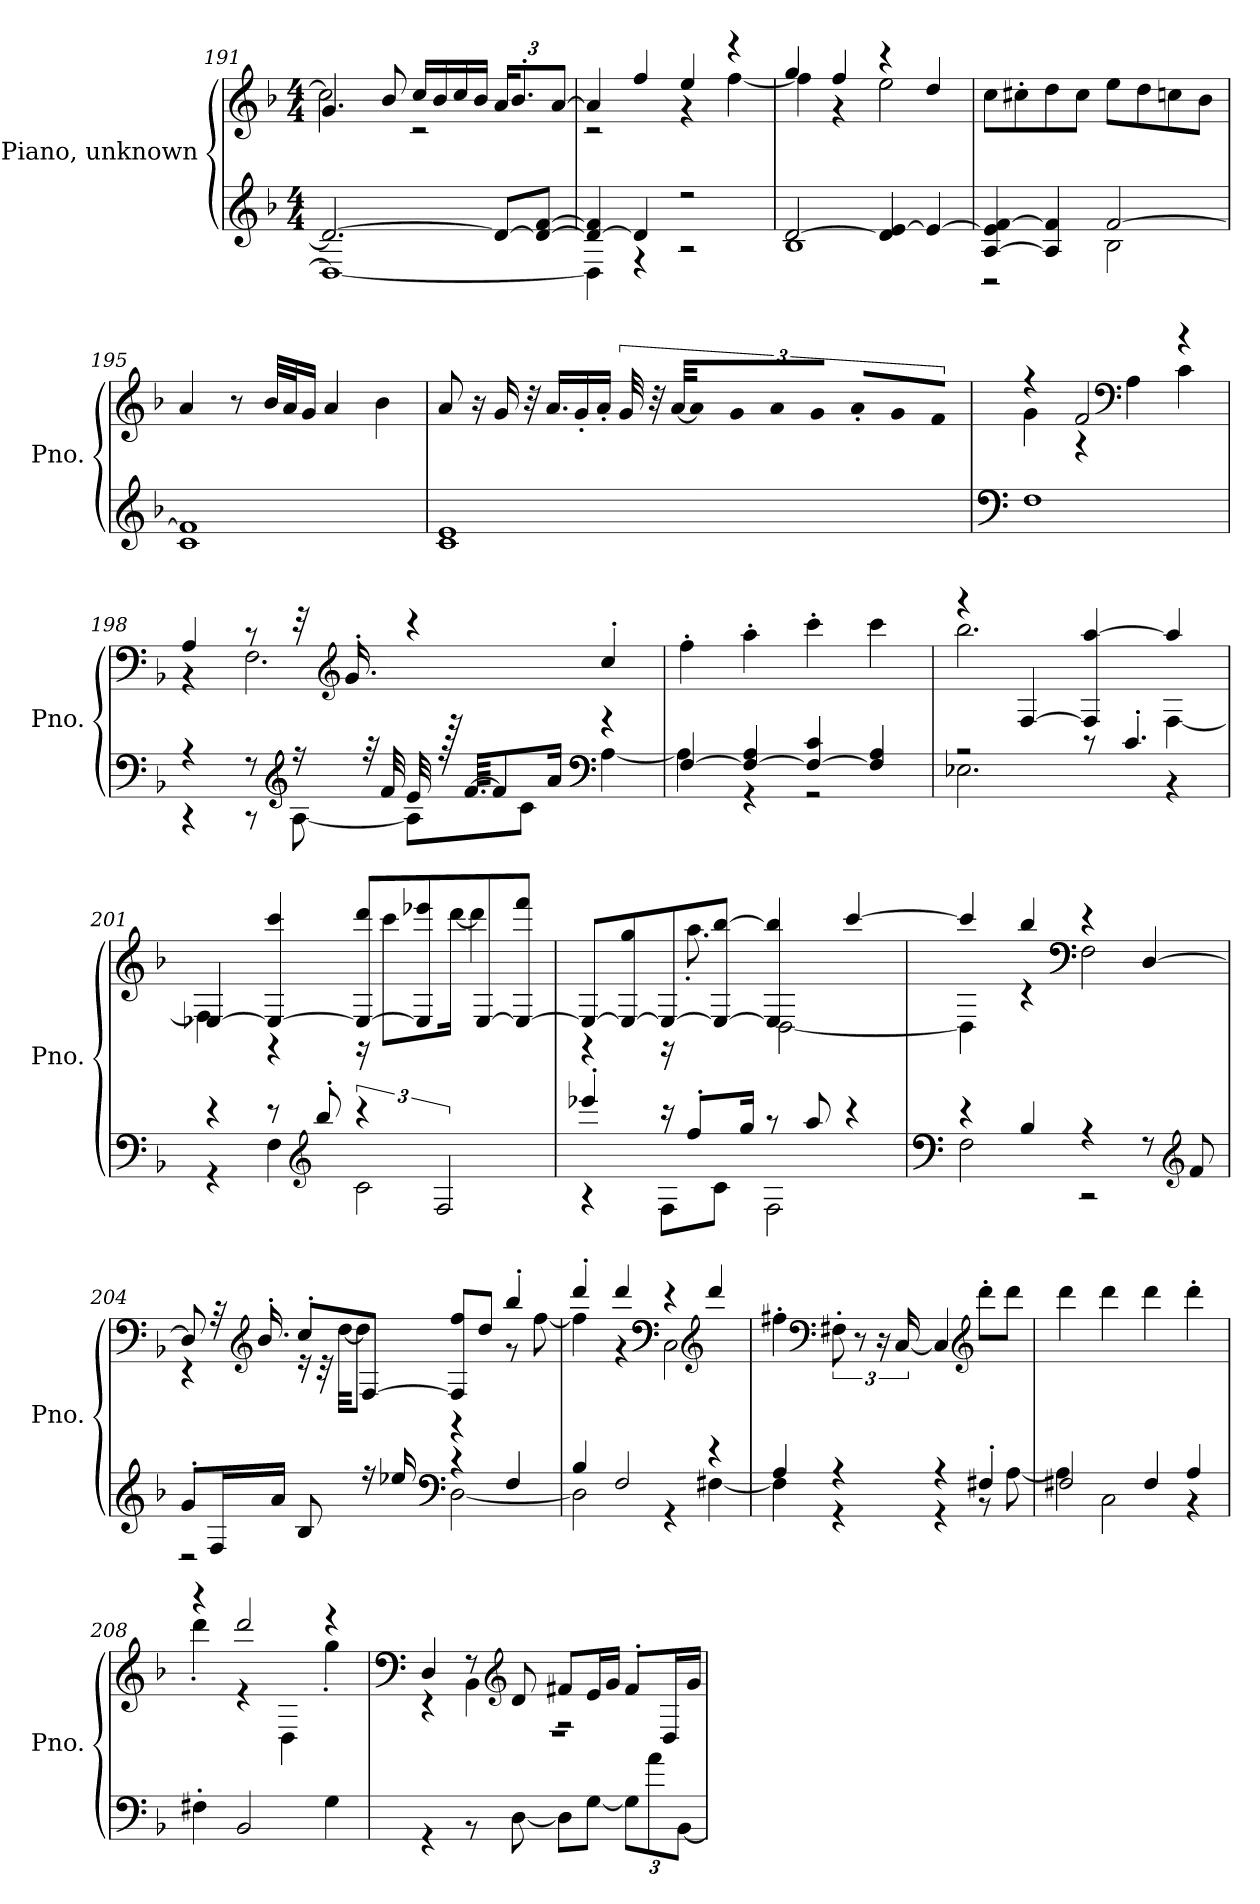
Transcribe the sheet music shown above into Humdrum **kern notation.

**kern	**kern
*part1	*part1
*staff2	*staff1
*I"Piano, unknown	*
*I'Pno.	*
*clefG2	*clefG2
*k[b-]	*k[b-]
*M4/4	*M4/4
=191	=191
*^	*^
2.d/_	1D_	4.g/	2cc\]
.	.	8b-/	.
.	.	16cc/LL	2r
.	.	16b-/	.
.	.	16cc/	.
.	.	16b-/JJ	.
*	*	*Xbrackettup	*
8d/L_	.	24a/KL	.
.	.	12.b-'/	.
8d/_ [8f/J	.	.	.
.	.	[12a/J	.
=192	=192	=192	=192
4d/_ 4f/]	4D\]	4a/]	2r
4d/]	4r	4ff/	.
2r	2r	4ee/	4r
.	.	4r	[4ff\
!!LO:PB:g=z	!!
=193	=193	=193	=193
[2d/	1B-	4gg/	4ff\]
.	.	4ff/	4r
4d/] [4e/	.	4r	2ee\
4e/_	.	4dd/	.
*	*	*v	*v
=194	=194	=194
[4A/ 4e/] [4f/	2r	8cc\L
.	.	8cc#X'\
4A/] 4f/]	.	8dd\
.	.	8cc#\J
[2f/	2B-\	8ee\L
.	.	8dd\
.	.	8ccn\
.	.	8b-\J
*v	*v	*
=195	=195
1c 1f]	4a/
.	8r
.	32b-/LLL
.	32a/J
.	16g/JJ
.	4a/
.	4b-\
=196	=196
1c 1e	8a/
.	16r
.	16g/
.	32r
.	16.a/LL
.	16g'/
.	16a'/JJ
*	*brackettup
.	48g/
.	48r
.	[48a/LLL
.	32a/]
.	32g/J
.	16a/
.	16g/JJ
.	16a'/LL
.	16g/J
.	8f/J
!!LO:LB:g=z
=197	=197
*clefF4	*
*	*^
1F	4r	4g\
.	2f/	4r
*	*clefF4	*
.	.	4A\
.	4r	4c\
=198	=198	=198
*^	*	*
4r	4r	4A/	4r
8r	8r	8r	2.F\
*clefG2	*	*	*
16r	[8A\	32r	.
*	*	*clefG2	*
.	.	16.g'/	.
32r	.	.	.
32f/	.	.	.
32e/	8A\L]	4r	.
128r	.	.	.
[64.f/KKKL	.	.	.
8f/]	.	.	.
.	8c\J	.	.
16a/Jk	.	.	.
*clefF4	*	*	*
4r	[4A\	4cc'/	.
*	*	*v	*v
=199	=199	=199
[4F/	4A\]	4ff'\
4F/_ 4A/	4r	4aa'\
4F/_ 4c/	2r	4ccc'\
4F/] 4A/	.	4ccc\
=200	=200	=200
*	*	*^
2r	2.E-X\	4r	2.bb-\
.	.	[4F/	.
8r	.	4F/] [4aa/	.
4.c'/	.	.	.
.	4r	4aa/]	[4F\
!!LO:LB:g=z	!!
=201	=201	=201	=201
4r	4r	[4E-X/	4F\]
8r	4F\	4E-/_ 4ccc/	4r
*clefG2	*	*	*
8bb-'/	.	.	.
6r	2c\	8E-/_ 8ddd/L	16r
.	.	.	8ccc\L
.	.	8E-/] 8eee-X/	.
3F/	.	.	.
.	.	.	[16ddd\Jk
.	.	[8E-/	4ddd\]
.	.	8E-/_ 8fff/J	.
=202	=202	=202	=202
4eee-X'/	4r	8E-/L_	4r
.	.	8E-/_ 8gg/	.
16r	8F\L	8E-/_	16r
8ff'/L	.	.	8.aa'\
.	8c\J	8E-/_ [8bb-/J	.
16gg/Jk	.	.	.
8r	2F\	4E-/] 4bb-/]	[2D\
8aa/	.	.	.
4r	.	[4ccc/	.
=203	=203	=203	=203
*clefF4	*	*	*
4r	2F\	4ccc/]	4D\]
4B-/	.	4bb-/	4r
*	*	*clefF4	*
4r	2r	4r	2F\
8r	.	[4D/	.
*clefG2	*	*	*
8f/	.	.	.
!!LO:LB:g=z	!!
=204	=204	=204	=204
8g'/L	2r	8D/]	4r
16F/L	.	32r	.
*	*	*clefG2	*
.	.	16.b-'/	.
16a/JJ	.	.	.
8B-/	.	8cc'/L	16r
.	.	.	32r
.	.	.	[32dd\KKL
16r	.	[8F/J	8dd\J]
16ee-X/	.	.	.
*clefF4	*	*	*
4r	[2D\	8F/] 8ff/L	4r
.	.	8dd/J	.
4F/	.	4bb-'/	8r
.	.	.	[8ff\
=205	=205	=205	=205
4B-/	2D\]	4ddd'/	4ff\]
2F/	.	4ddd/	4r
*	*	*clefF4	*
.	4r	4r	2C\
*	*	*clefG2	*
4r	[4F#X\	4ddd/	.
*	*	*v	*v
=206	=206	=206
4A/	4F#\]	4ff#X'\
*	*	*clefF4
4r	4r	12F#X'\
.	.	12r
.	.	24r
.	.	[24C/
4r	4r	4C/]
*	*	*clefG2
4F#X'/	8r	8ddd'\L
.	[8A\	8ddd\J
!!LO:LB:g=z
=207	=207	=207
2F#X/	4A\]	4ddd\
.	2C\	4ddd\
4F#/	.	4ddd\
4A/	4r	4ddd'\
*v	*v	*
=208	=208
*	*^
4F#X'\	4r	4ddd'\
2BB-/	2ddd/	4r
.	.	4D\
4G\	4r	4gg'\
=209	=209	=209
*	*clefF4	*
*^	*	*
1r	4r	4D/	4r
.	8r	8r	4BB-\
*	*	*clefG2	*
.	[8D\	8d/	.
.	8D\L]	8f#X/L	2r
.	[8G\J	16e/L	.
.	.	16g/JJ	.
*	*Xbrackettup	*	*
.	12G\L]	8f#'/L	.
.	12a\	.	.
.	.	16D/L	.
.	[12BB-\J	.	.
.	.	16g/JJ	.
*v	*v	*	*
*	*v	*v
=	=
*-	*-
